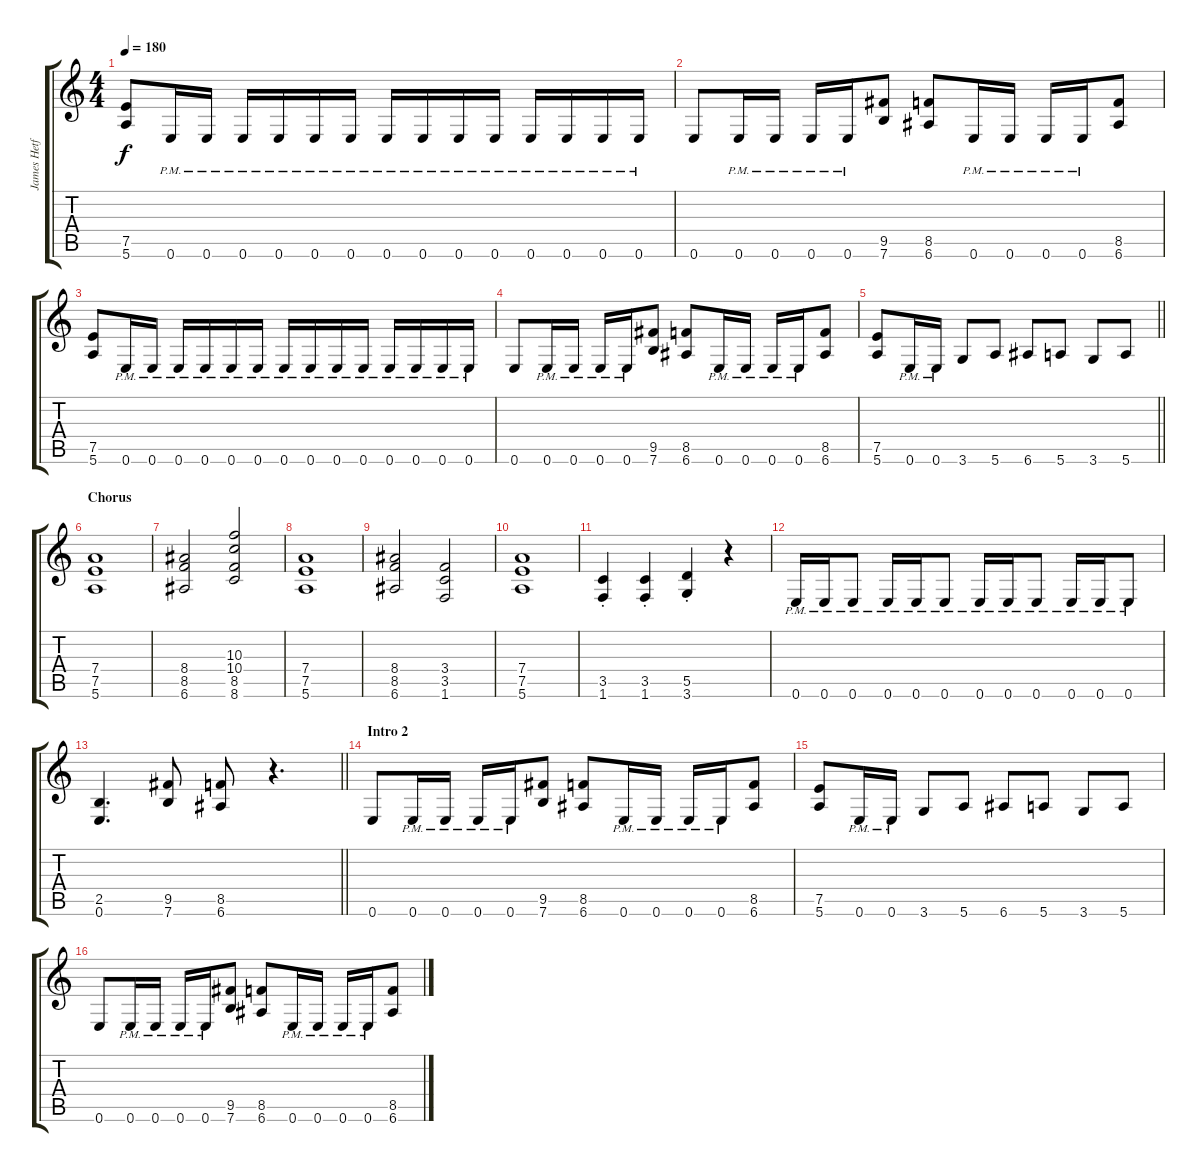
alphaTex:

\track ("James Hetfield" "James Hetf") {instrument distortionguitar}
\staff {score tabs}
\tuning (E4 B3 G3 D3 A2 E2) {hide}
\ts (4 4)
\tempo 180
\clef g2
\ks c
(7.5 5.6).8{dy f} 0.6{pm}.16 0.6{pm}.16 0.6{pm}.16 0.6{pm}.16 0.6{pm}.16 0.6{pm}.16 0.6{pm}.16 0.6{pm}.16 0.6{pm}.16 0.6{pm}.16 0.6{pm}.16 0.6{pm}.16 0.6{pm}.16 0.6{pm}.16 |
0.6.8 0.6{pm}.16 0.6{pm}.16 0.6{pm}.16 0.6{pm}.16 (9.5 7.6).8 (8.5 6.6).8 0.6{pm}.16 0.6{pm}.16 0.6{pm}.16 0.6{pm}.16 (8.5 6.6).8 |
(7.5 5.6).8 0.6{pm}.16 0.6{pm}.16 0.6{pm}.16 0.6{pm}.16 0.6{pm}.16 0.6{pm}.16 0.6{pm}.16 0.6{pm}.16 0.6{pm}.16 0.6{pm}.16 0.6{pm}.16 0.6{pm}.16 0.6{pm}.16 0.6{pm}.16 |
0.6.8 0.6{pm}.16 0.6{pm}.16 0.6{pm}.16 0.6{pm}.16 (9.5 7.6).8 (8.5 6.6).8 0.6{pm}.16 0.6{pm}.16 0.6{pm}.16 0.6{pm}.16 (8.5 6.6).8 |
\barLineRight lightlight
(7.5 5.6).8 0.6{pm}.16 0.6{pm}.16 3.6.8 5.6.8 6.6.8 5.6.8 3.6.8 5.6.8 |
\section ("" "Chorus")
(7.4 7.5 5.6).1 |
(8.4 8.5 6.6).2 (10.3 10.4 8.5 8.6).2 |
(7.4 7.5 5.6).1 |
(8.4 8.5 6.6).2 (3.4 3.5 1.6).2 |
(7.4 7.5 5.6).1 |
(3.5{st} 1.6{st}).4 (3.5{st} 1.6{st}).4 (5.5{st} 3.6{st}).4 r.4 |
0.6{pm}.16 0.6{pm}.16 0.6{pm}.8 0.6{pm}.16 0.6{pm}.16 0.6{pm}.8 0.6{pm}.16 0.6{pm}.16 0.6{pm}.8 0.6{pm}.16 0.6{pm}.16 0.6{pm}.8 |
\barLineRight lightlight
(2.5 0.6).4{d} (9.5 7.6).8 (8.5 6.6).8 r.4{d} |
\section ("" "Intro 2")
0.6.8 0.6{pm}.16 0.6{pm}.16 0.6{pm}.16 0.6{pm}.16 (9.5 7.6).8 (8.5 6.6).8 0.6{pm}.16 0.6{pm}.16 0.6{pm}.16 0.6{pm}.16 (8.5 6.6).8 |
(7.5 5.6).8 0.6{pm}.16 0.6{pm}.16 3.6.8 5.6.8 6.6.8 5.6.8 3.6.8 5.6.8 |
0.6.8 0.6{pm}.16 0.6{pm}.16 0.6{pm}.16 0.6{pm}.16 (9.5 7.6).8 (8.5 6.6).8 0.6{pm}.16 0.6{pm}.16 0.6{pm}.16 0.6{pm}.16 (8.5 6.6).8
